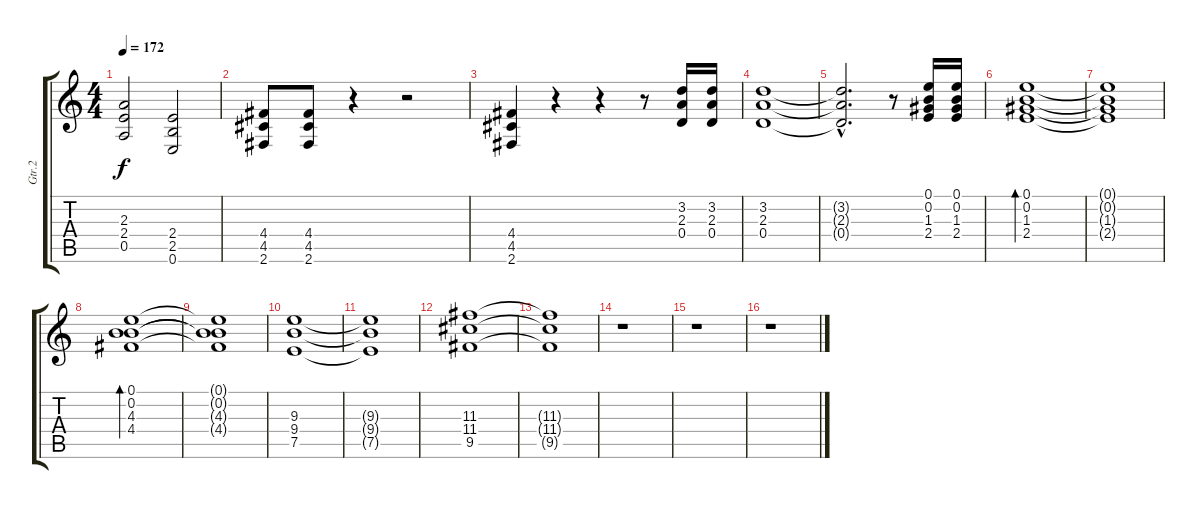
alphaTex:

\track ("Gtr.2" "Gtr.2") {instrument overdrivenguitar}
\staff {score tabs}
\tuning (E4 B3 G3 D3 A2 E2) {hide}
\ts (4 4)
\tempo 172
\clef g2
\ks c
(2.3 2.4 0.5).2{dy f} (2.4 2.5 0.6).2 |
(4.4 4.5 2.6).8 (4.4 4.5 2.6).8 r.4 r.2 |
(4.4 4.5 2.6).4 r.4 r.4 r.8 (3.2 2.3 0.4).16 (3.2 2.3 0.4).16 |
(3.2 2.3 0.4).1 |
(3.2{hac t} 2.3{hac t} 0.4{hac t}).2{d} r.8 (0.1 0.2 1.3 2.4).16 (0.1 0.2 1.3 2.4).16 |
(0.1 0.2 1.3 2.4).1{bd 60} |
(0.1{t} 0.2{t} 1.3{t} 2.4{t}).1 |
(0.1 0.2 4.3 4.4).1{bd 60} |
(0.1{t} 0.2{t} 4.3{t} 4.4{t}).1 |
(9.3 9.4 7.5).1 |
(9.3{t} 9.4{t} 7.5{t}).1 |
(11.3 11.4 9.5).1 |
(11.3{t} 11.4{t} 9.5{t}).1 |
r.1 |
r.1 |
r.1
